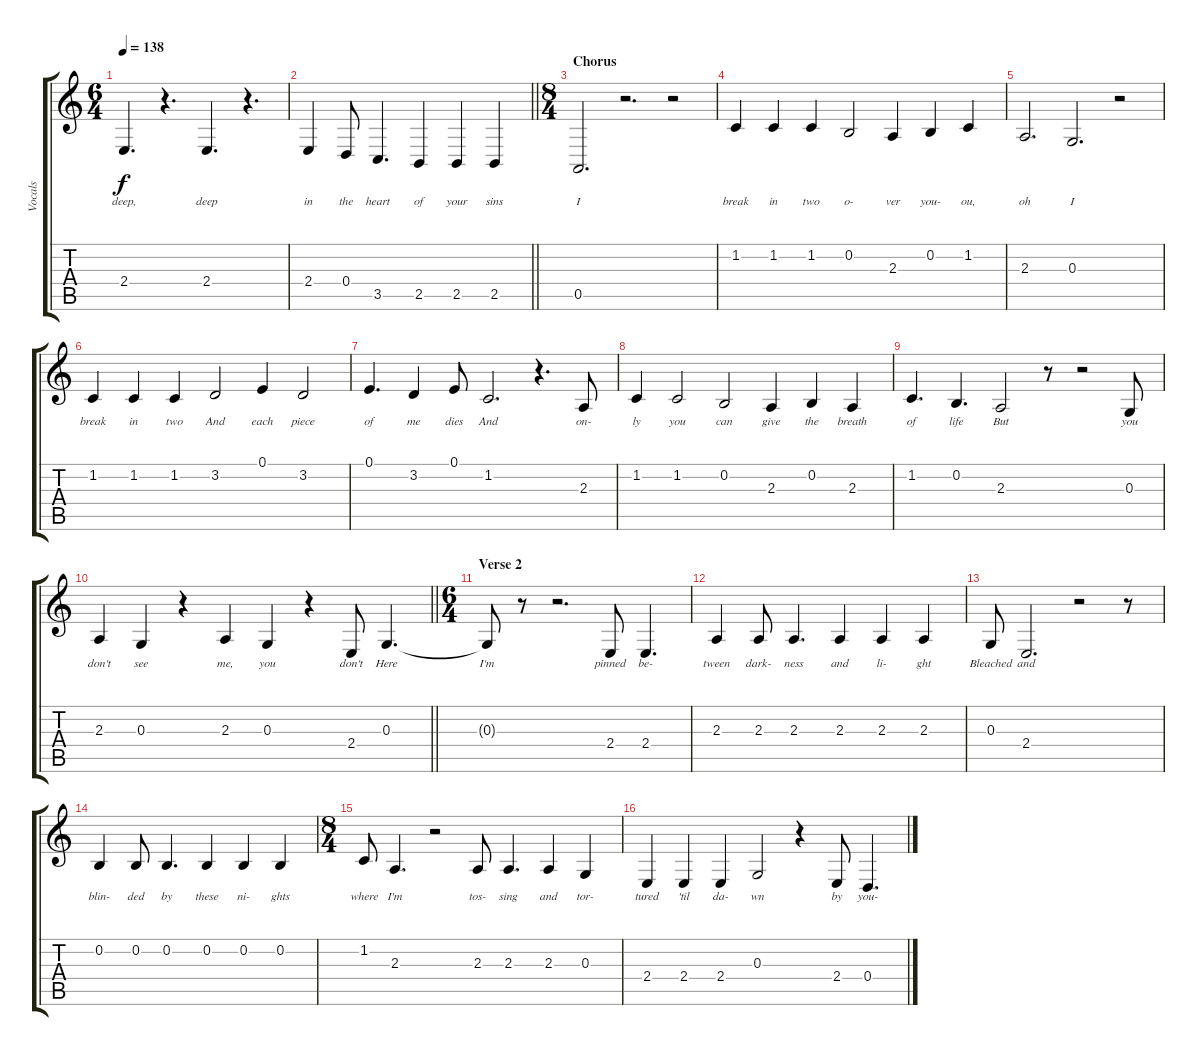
\track ("Vocals" "Vocals") {instrument violin}
\staff {score tabs}
\tuning (E4 B3 G3 D3 A2 E2) {hide}
\ts (6 4)
\tempo 138
\clef g2
\ks c
2.4.4{d lyrics (0 "deep,") lyrics (1 "") lyrics (2 "") lyrics (3 "") lyrics (4 "") dy f} r.4{d} 2.4.4{d lyrics (0 "deep") lyrics (1 "") lyrics (2 "") lyrics (3 "") lyrics (4 "")} r.4{d} |
\barLineRight lightlight
2.4.4{lyrics (0 "in") lyrics (1 "") lyrics (2 "") lyrics (3 "") lyrics (4 "")} 0.4.8{lyrics (0 "the") lyrics (1 "") lyrics (2 "") lyrics (3 "") lyrics (4 "")} 3.5.4{d lyrics (0 "heart") lyrics (1 "") lyrics (2 "") lyrics (3 "") lyrics (4 "")} 2.5.4{lyrics (0 "of") lyrics (1 "") lyrics (2 "") lyrics (3 "") lyrics (4 "")} 2.5.4{lyrics (0 "your") lyrics (1 "") lyrics (2 "") lyrics (3 "") lyrics (4 "")} 2.5.4{lyrics (0 "sins") lyrics (1 "") lyrics (2 "") lyrics (3 "") lyrics (4 "")} |
\ts (8 4)
\section ("" "Chorus")
0.5.2{d lyrics (0 "I") lyrics (1 "") lyrics (2 "") lyrics (3 "") lyrics (4 "")} r.2{d} r.2 |
1.2.4{lyrics (0 "break") lyrics (1 "") lyrics (2 "") lyrics (3 "") lyrics (4 "")} 1.2.4{lyrics (0 "in") lyrics (1 "") lyrics (2 "") lyrics (3 "") lyrics (4 "")} 1.2.4{lyrics (0 "two") lyrics (1 "") lyrics (2 "") lyrics (3 "") lyrics (4 "")} 0.2.2{lyrics (0 "o-") lyrics (1 "") lyrics (2 "") lyrics (3 "") lyrics (4 "")} 2.3.4{lyrics (0 "ver") lyrics (1 "") lyrics (2 "") lyrics (3 "") lyrics (4 "")} 0.2.4{lyrics (0 "you-") lyrics (1 "") lyrics (2 "") lyrics (3 "") lyrics (4 "")} 1.2.4{lyrics (0 "ou,") lyrics (1 "") lyrics (2 "") lyrics (3 "") lyrics (4 "")} |
2.3.2{d lyrics (0 "oh") lyrics (1 "") lyrics (2 "") lyrics (3 "") lyrics (4 "")} 0.3.2{d lyrics (0 "I") lyrics (1 "") lyrics (2 "") lyrics (3 "") lyrics (4 "")} r.2 |
1.2.4{lyrics (0 "break") lyrics (1 "") lyrics (2 "") lyrics (3 "") lyrics (4 "")} 1.2.4{lyrics (0 "in") lyrics (1 "") lyrics (2 "") lyrics (3 "") lyrics (4 "")} 1.2.4{lyrics (0 "two") lyrics (1 "") lyrics (2 "") lyrics (3 "") lyrics (4 "")} 3.2.2{lyrics (0 "And") lyrics (1 "") lyrics (2 "") lyrics (3 "") lyrics (4 "")} 0.1.4{lyrics (0 "each") lyrics (1 "") lyrics (2 "") lyrics (3 "") lyrics (4 "")} 3.2.2{lyrics (0 "piece") lyrics (1 "") lyrics (2 "") lyrics (3 "") lyrics (4 "")} |
0.1.4{d lyrics (0 "of") lyrics (1 "") lyrics (2 "") lyrics (3 "") lyrics (4 "")} 3.2.4{lyrics (0 "me") lyrics (1 "") lyrics (2 "") lyrics (3 "") lyrics (4 "")} 0.1.8{lyrics (0 "dies") lyrics (1 "") lyrics (2 "") lyrics (3 "") lyrics (4 "")} 1.2.2{d lyrics (0 "And") lyrics (1 "") lyrics (2 "") lyrics (3 "") lyrics (4 "")} r.4{d} 2.3.8{lyrics (0 "on-") lyrics (1 "") lyrics (2 "") lyrics (3 "") lyrics (4 "")} |
1.2.4{lyrics (0 "ly") lyrics (1 "") lyrics (2 "") lyrics (3 "") lyrics (4 "")} 1.2.2{lyrics (0 "you") lyrics (1 "") lyrics (2 "") lyrics (3 "") lyrics (4 "")} 0.2.2{lyrics (0 "can") lyrics (1 "") lyrics (2 "") lyrics (3 "") lyrics (4 "")} 2.3.4{lyrics (0 "give") lyrics (1 "") lyrics (2 "") lyrics (3 "") lyrics (4 "")} 0.2.4{lyrics (0 "the") lyrics (1 "") lyrics (2 "") lyrics (3 "") lyrics (4 "")} 2.3.4{lyrics (0 "breath") lyrics (1 "") lyrics (2 "") lyrics (3 "") lyrics (4 "")} |
1.2.4{d lyrics (0 "of") lyrics (1 "") lyrics (2 "") lyrics (3 "") lyrics (4 "")} 0.2.4{d lyrics (0 "life") lyrics (1 "") lyrics (2 "") lyrics (3 "") lyrics (4 "")} 2.3.2{lyrics (0 "But") lyrics (1 "") lyrics (2 "") lyrics (3 "") lyrics (4 "")} r.8 r.2 0.3.8{lyrics (0 "you") lyrics (1 "") lyrics (2 "") lyrics (3 "") lyrics (4 "")} |
\barLineRight lightlight
2.3.4{lyrics (0 "don't") lyrics (1 "") lyrics (2 "") lyrics (3 "") lyrics (4 "")} 0.3.4{lyrics (0 "see") lyrics (1 "") lyrics (2 "") lyrics (3 "") lyrics (4 "")} r.4 2.3.4{lyrics (0 "me,") lyrics (1 "") lyrics (2 "") lyrics (3 "") lyrics (4 "")} 0.3.4{lyrics (0 "you") lyrics (1 "") lyrics (2 "") lyrics (3 "") lyrics (4 "")} r.4 2.4.8{lyrics (0 "don't") lyrics (1 "") lyrics (2 "") lyrics (3 "") lyrics (4 "")} 0.3.4{d lyrics (0 "Here") lyrics (1 "") lyrics (2 "") lyrics (3 "") lyrics (4 "")} |
\ts (6 4)
\section ("" "Verse 2")
0.3{t}.8{lyrics (0 "I'm") lyrics (1 "") lyrics (2 "") lyrics (3 "") lyrics (4 "")} r.8 r.2{d} 2.4.8{lyrics (0 "pinned") lyrics (1 "") lyrics (2 "") lyrics (3 "") lyrics (4 "")} 2.4.4{d lyrics (0 "be-") lyrics (1 "") lyrics (2 "") lyrics (3 "") lyrics (4 "")} |
2.3.4{lyrics (0 "tween") lyrics (1 "") lyrics (2 "") lyrics (3 "") lyrics (4 "")} 2.3.8{lyrics (0 "dark-") lyrics (1 "") lyrics (2 "") lyrics (3 "") lyrics (4 "")} 2.3.4{d lyrics (0 "ness") lyrics (1 "") lyrics (2 "") lyrics (3 "") lyrics (4 "")} 2.3.4{lyrics (0 "and") lyrics (1 "") lyrics (2 "") lyrics (3 "") lyrics (4 "")} 2.3.4{lyrics (0 "li-") lyrics (1 "") lyrics (2 "") lyrics (3 "") lyrics (4 "")} 2.3.4{lyrics (0 "ght") lyrics (1 "") lyrics (2 "") lyrics (3 "") lyrics (4 "")} |
0.3.8{lyrics (0 "Bleached") lyrics (1 "") lyrics (2 "") lyrics (3 "") lyrics (4 "")} 2.4.2{d lyrics (0 "and") lyrics (1 "") lyrics (2 "") lyrics (3 "") lyrics (4 "")} r.2 r.8 |
0.2.4{lyrics (0 "blin-") lyrics (1 "") lyrics (2 "") lyrics (3 "") lyrics (4 "")} 0.2.8{lyrics (0 "ded") lyrics (1 "") lyrics (2 "") lyrics (3 "") lyrics (4 "")} 0.2.4{d lyrics (0 "by") lyrics (1 "") lyrics (2 "") lyrics (3 "") lyrics (4 "")} 0.2.4{lyrics (0 "these") lyrics (1 "") lyrics (2 "") lyrics (3 "") lyrics (4 "")} 0.2.4{lyrics (0 "ni-") lyrics (1 "") lyrics (2 "") lyrics (3 "") lyrics (4 "")} 0.2.4{lyrics (0 "ghts") lyrics (1 "") lyrics (2 "") lyrics (3 "") lyrics (4 "")} |
\ts (8 4)
1.2.8{lyrics (0 "where") lyrics (1 "") lyrics (2 "") lyrics (3 "") lyrics (4 "")} 2.3.4{d lyrics (0 "I'm") lyrics (1 "") lyrics (2 "") lyrics (3 "") lyrics (4 "")} r.2 2.3.8{lyrics (0 "tos-") lyrics (1 "") lyrics (2 "") lyrics (3 "") lyrics (4 "")} 2.3.4{d lyrics (0 "sing") lyrics (1 "") lyrics (2 "") lyrics (3 "") lyrics (4 "")} 2.3.4{lyrics (0 "and") lyrics (1 "") lyrics (2 "") lyrics (3 "") lyrics (4 "")} 0.3.4{lyrics (0 "tor-") lyrics (1 "") lyrics (2 "") lyrics (3 "") lyrics (4 "")} |
2.4.4{lyrics (0 "tured") lyrics (1 "") lyrics (2 "") lyrics (3 "") lyrics (4 "")} 2.4.4{lyrics (0 "'til") lyrics (1 "") lyrics (2 "") lyrics (3 "") lyrics (4 "")} 2.4.4{lyrics (0 "da-") lyrics (1 "") lyrics (2 "") lyrics (3 "") lyrics (4 "")} 0.3.2{lyrics (0 "wn") lyrics (1 "") lyrics (2 "") lyrics (3 "") lyrics (4 "")} r.4 2.4.8{lyrics (0 "by") lyrics (1 "") lyrics (2 "") lyrics (3 "") lyrics (4 "")} 0.4.4{d lyrics (0 "you-") lyrics (1 "") lyrics (2 "") lyrics (3 "") lyrics (4 "")}
